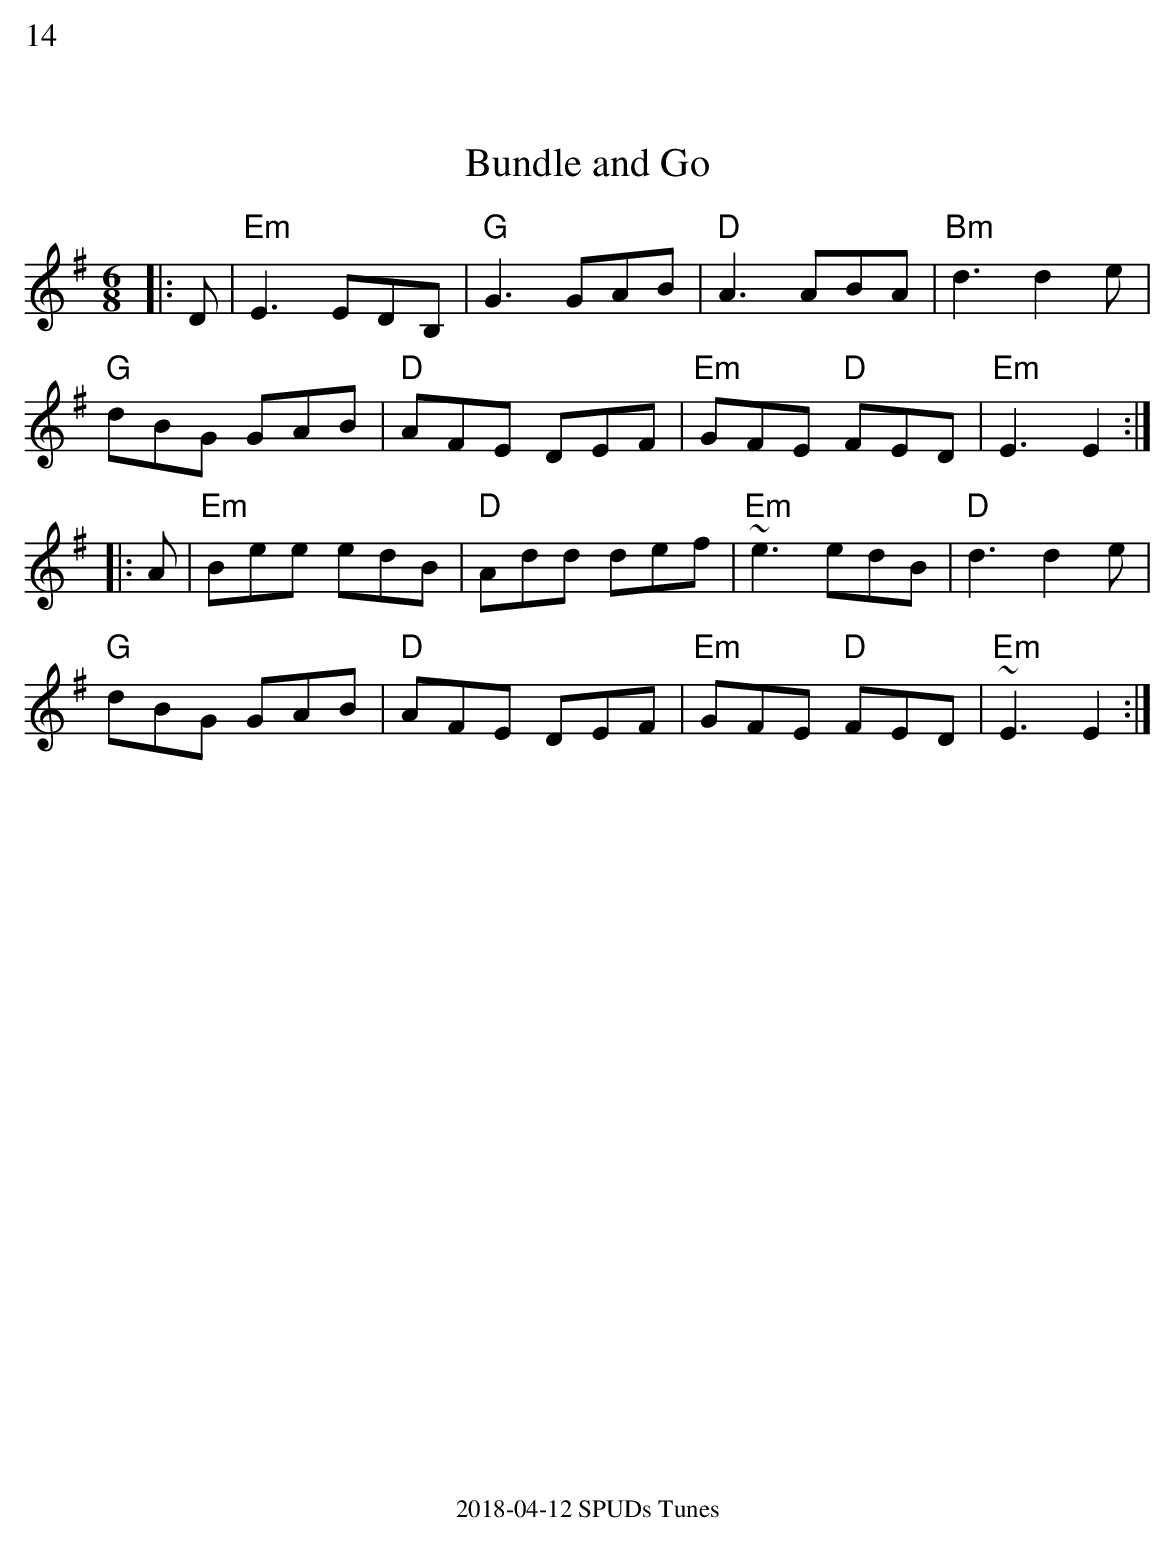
X:1
%%text 14
T:Bundle and Go
M:6/8
K:Em
|:D|"Em"E3 EDB,|"G"G3 GAB|"D"A3 ABA|"Bm"d3 d2e|
"G"dBG GAB|"D"AFE DEF|"Em"GFE "D"FED |"Em"E3 E2 :|
|:A|"Em"Bee edB|"D"Add def|"Em"~e3 edB|"D"d3 d2e|
"G"dBG GAB|"D"AFE DEF|"Em"GFE"D" FED|"Em" ~E3 E2:|
